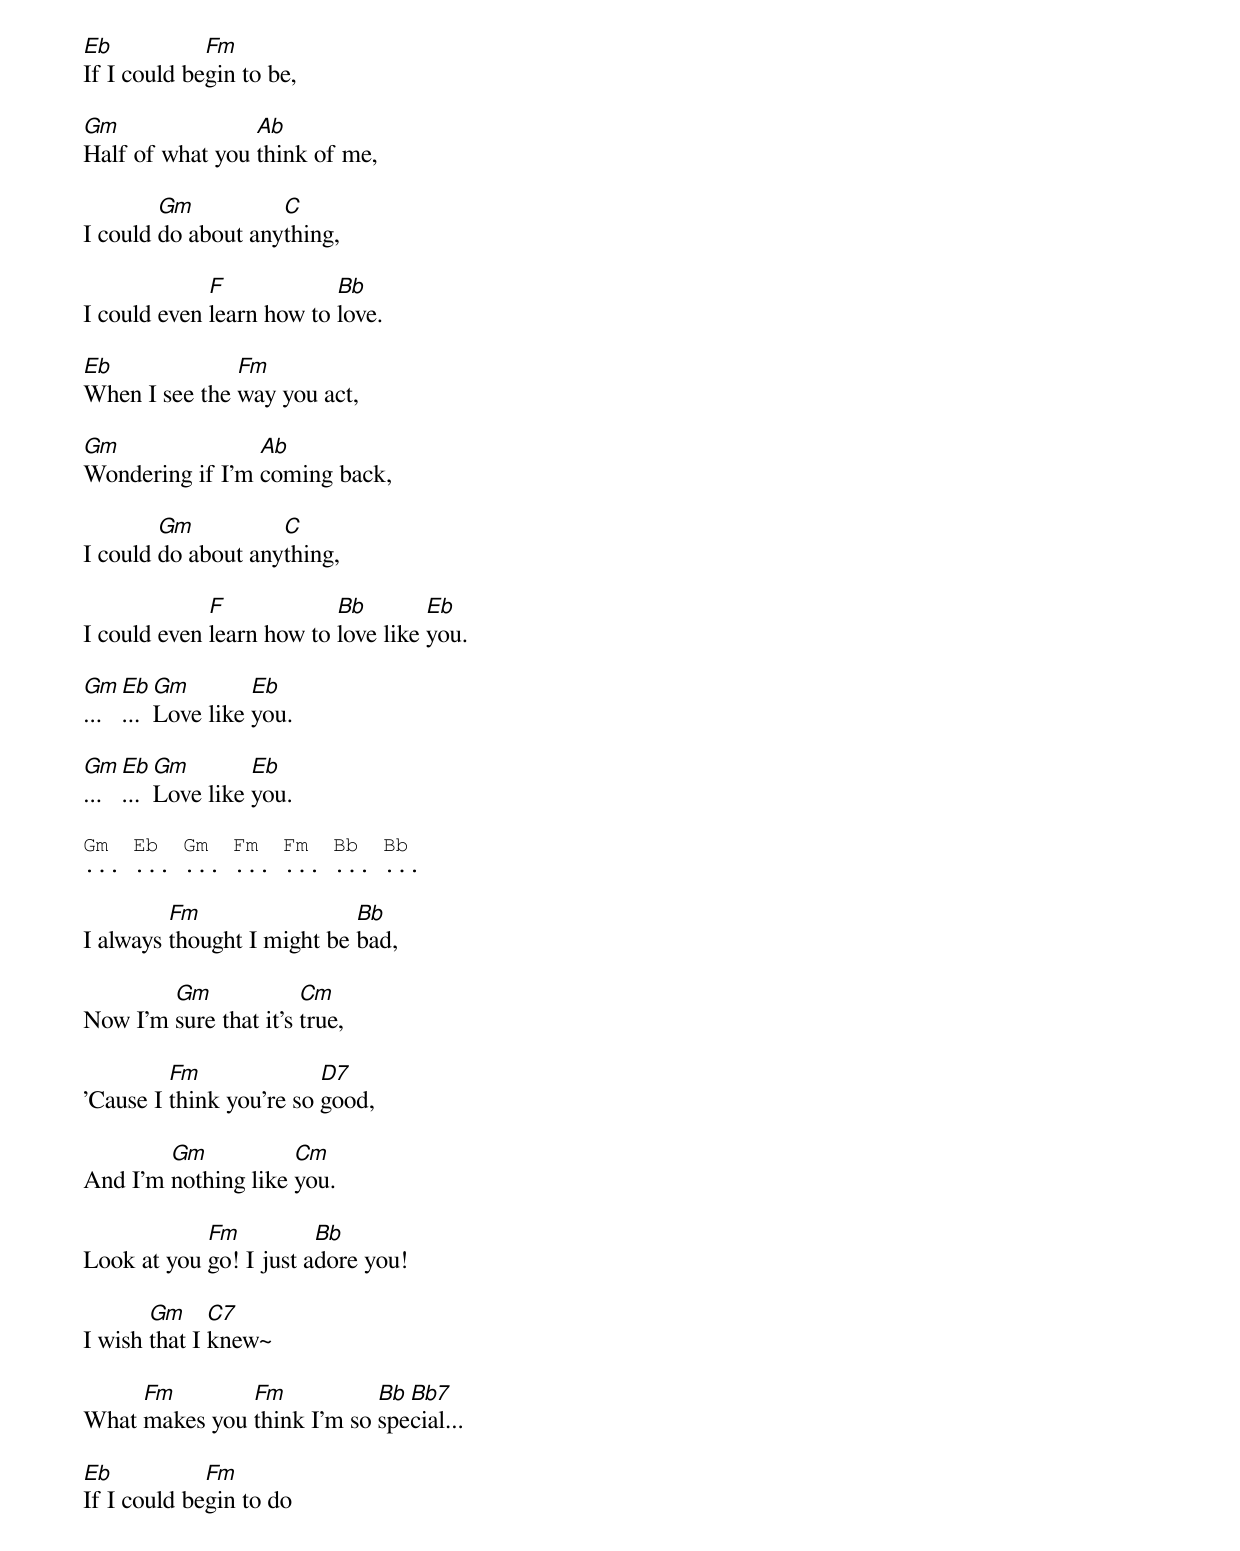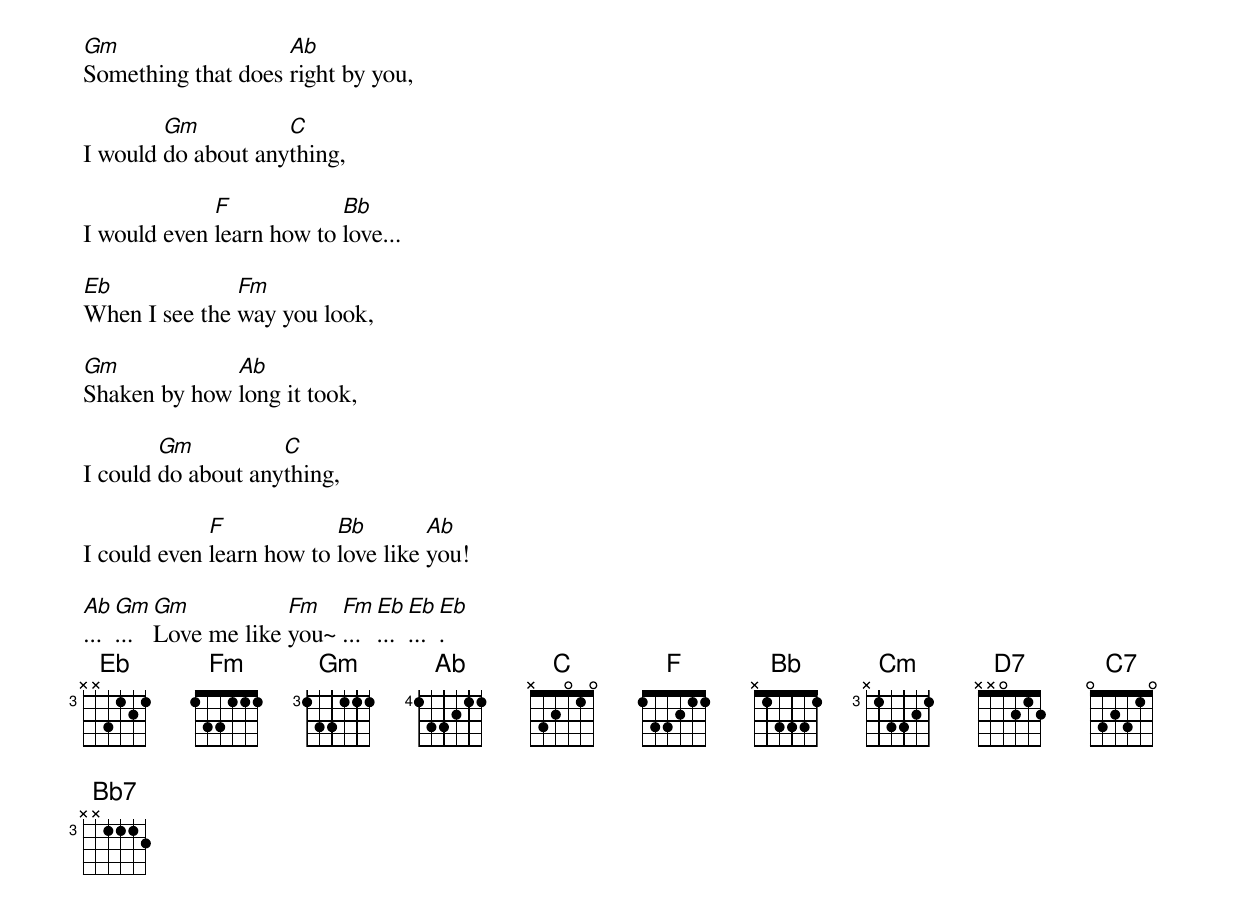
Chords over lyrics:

Eb           Fm
If I could begin to be,

Gm               Ab
Half of what you think of me,

        Gm          C
I could do about anything,

             F            Bb
I could even learn how to love.

Eb             Fm
When I see the way you act,

Gm               Ab
Wondering if I'm coming back,

        Gm          C
I could do about anything,

             F            Bb        Eb
I could even learn how to love like you.

Gm  Eb   Gm        Eb
... ...  Love like you.

Gm  Eb  Gm        Eb
... ... Love like you.

Gm  Eb  Gm  Fm  Fm  Bb  Bb
... ... ... ... ... ... ...

         Fm                 Bb
I always thought I might be bad,

        Gm             Cm
Now I'm sure that it's true,

         Fm              D7
'Cause I think you're so good,

        Gm           Cm
And I'm nothing like you.

            Fm          Bb
Look at you go! I just adore you!

       Gm     C7
I wish that I knew~

     Fm        Fm           Bb Bb7
What makes you think I'm so special...

Eb           Fm
If I could begin to do

Gm                  Ab
Something that does right by you,

        Gm          C
I would do about anything,

             F            Bb
I would even learn how to love...

Eb             Fm
When I see the way you look,

Gm            Ab
Shaken by how long it took,

        Gm          C
I could do about anything,

             F            Bb        Ab
I could even learn how to love like you!

Ab  Gm  Gm           Fm   Fm  Eb  Eb  Eb
... ... Love me like you~ ... ... ... .
